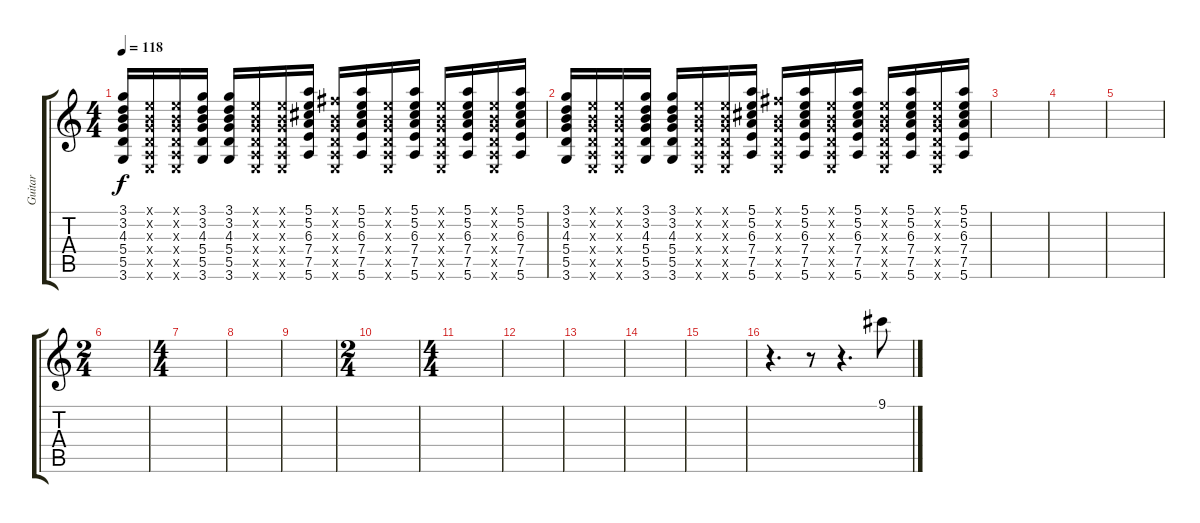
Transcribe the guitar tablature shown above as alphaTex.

\track ("Guitar" "Guitar") {instrument electricguitarjazz}
\staff {score tabs}
\tuning (E4 B3 G3 D3 A2 E2) {hide}
\ts (4 4)
\tempo 118
\clef g2
\ks c
(3.1 3.2 4.3 5.4 5.5 3.6).16{dy f volume 5} (0.1{x} 0.2{x} 0.3{x} 0.4{x} 0.5{x} 0.6{x}).16 (0.1{x} 0.2{x} 0.3{x} 0.4{x} 0.5{x} 0.6{x}).16 (3.1 3.2 4.3 5.4 5.5 3.6).16 (3.1 3.2 4.3 5.4 5.5 3.6).16 (0.1{x} 0.2{x} 0.3{x} 0.4{x} 0.5{x} 0.6{x}).16 (0.1{x} 0.2{x} 0.3{x} 0.4{x} 0.5{x} 0.6{x}).16 (5.1 5.2 6.3 7.4 7.5 5.6).16 (2.1{x} 0.2{x} 0.3{x} 0.4{x} 0.5{x} 0.6{x}).16 (5.1 5.2 6.3 7.4 7.5 5.6).16 (0.1{x} 0.2{x} 0.3{x} 0.4{x} 0.5{x} 0.6{x}).16 (5.1 5.2 6.3 7.4 7.5 5.6).16 (0.1{x} 0.2{x} 0.3{x} 0.4{x} 0.5{x} 0.6{x}).16 (5.1 5.2 6.3 7.4 7.5 5.6).16 (0.1{x} 0.2{x} 0.3{x} 0.4{x} 0.5{x} 0.6{x}).16 (5.1 5.2 6.3 7.4 7.5 5.6).16 |
(3.1 3.2 4.3 5.4 5.5 3.6).16{volume 5} (0.1{x} 0.2{x} 0.3{x} 0.4{x} 0.5{x} 0.6{x}).16 (0.1{x} 0.2{x} 0.3{x} 0.4{x} 0.5{x} 0.6{x}).16 (3.1 3.2 4.3 5.4 5.5 3.6).16 (3.1 3.2 4.3 5.4 5.5 3.6).16 (0.1{x} 0.2{x} 0.3{x} 0.4{x} 0.5{x} 0.6{x}).16 (0.1{x} 0.2{x} 0.3{x} 0.4{x} 0.5{x} 0.6{x}).16 (5.1 5.2 6.3 7.4 7.5 5.6).16 (2.1{x} 0.2{x} 0.3{x} 0.4{x} 0.5{x} 0.6{x}).16 (5.1 5.2 6.3 7.4 7.5 5.6).16 (0.1{x} 0.2{x} 0.3{x} 0.4{x} 0.5{x} 0.6{x}).16 (5.1 5.2 6.3 7.4 7.5 5.6).16 (0.1{x} 0.2{x} 0.3{x} 0.4{x} 0.5{x} 0.6{x}).16 (5.1 5.2 6.3 7.4 7.5 5.6).16 (0.1{x} 0.2{x} 0.3{x} 0.4{x} 0.5{x} 0.6{x}).16 (5.1 5.2 6.3 7.4 7.5 5.6).16 |
|
|
|
\ts (2 4)
|
\ts (4 4)
|
|
|
\ts (2 4)
|
\ts (4 4)
|
|
|
|
|
r.4{d} r.8 r.4{d} 9.1.8{volume 9}
